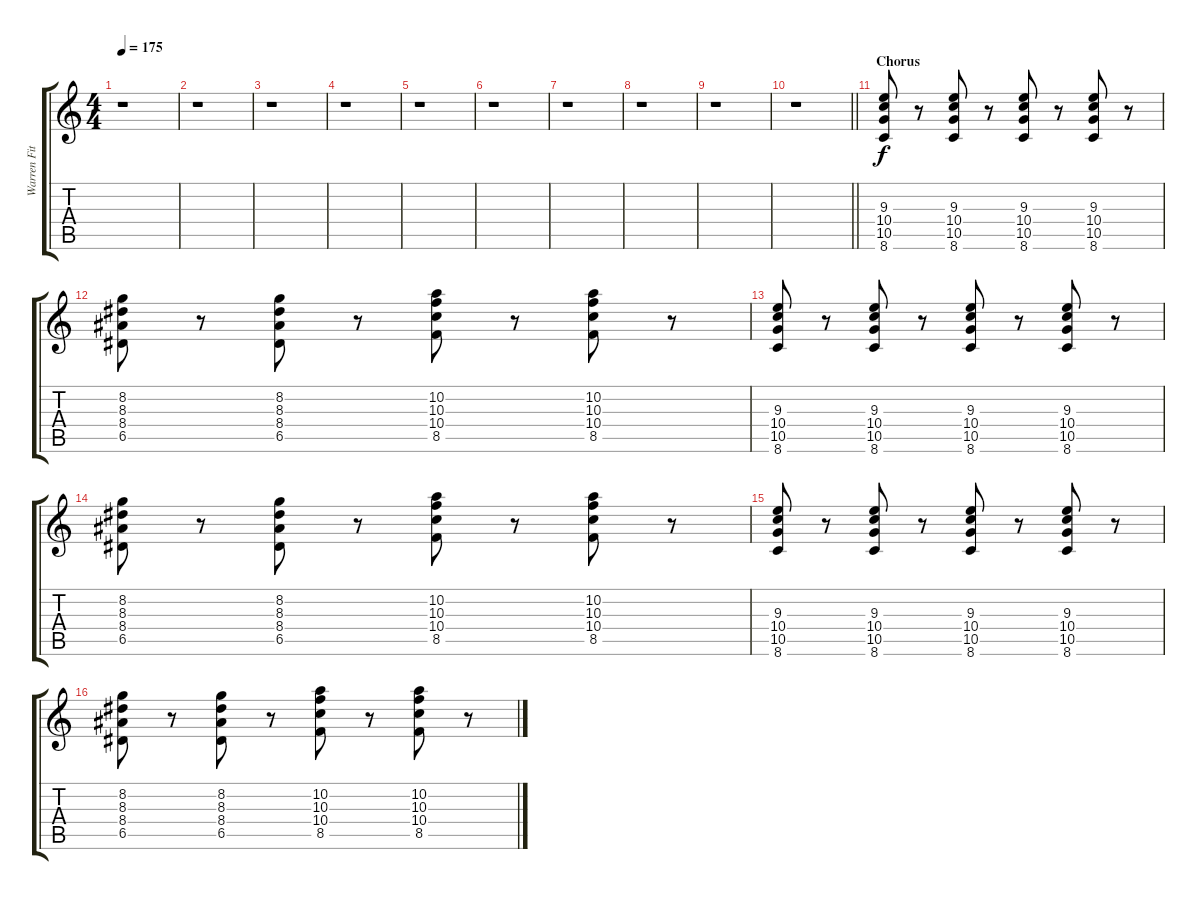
\track ("Warren Fitzgerald" "Warren Fit") {instrument distortionguitar}
\staff {score tabs}
\tuning (E4 B3 G3 D3 A2 E2) {hide}
\ts (4 4)
\tempo 175
\clef g2
\ks c
r.1{dy mp} |
r.1 |
r.1 |
r.1 |
r.1 |
r.1 |
r.1 |
r.1 |
r.1 |
\barLineRight lightlight
r.1 |
\section ("" "Chorus")
(9.3 10.4 10.5 8.6).8{dy f volume 13} r.8 (9.3 10.4 10.5 8.6).8 r.8 (9.3 10.4 10.5 8.6).8 r.8 (9.3 10.4 10.5 8.6).8 r.8 |
(8.2 8.3 8.4 6.5).8 r.8 (8.2 8.3 8.4 6.5).8 r.8 (10.2 10.3 10.4 8.5).8 r.8 (10.2 10.3 10.4 8.5).8 r.8 |
(9.3 10.4 10.5 8.6).8 r.8 (9.3 10.4 10.5 8.6).8 r.8 (9.3 10.4 10.5 8.6).8 r.8 (9.3 10.4 10.5 8.6).8 r.8 |
(8.2 8.3 8.4 6.5).8 r.8 (8.2 8.3 8.4 6.5).8 r.8 (10.2 10.3 10.4 8.5).8 r.8 (10.2 10.3 10.4 8.5).8 r.8 |
(9.3 10.4 10.5 8.6).8 r.8 (9.3 10.4 10.5 8.6).8 r.8 (9.3 10.4 10.5 8.6).8 r.8 (9.3 10.4 10.5 8.6).8 r.8 |
(8.2 8.3 8.4 6.5).8 r.8 (8.2 8.3 8.4 6.5).8 r.8 (10.2 10.3 10.4 8.5).8 r.8 (10.2 10.3 10.4 8.5).8 r.8
